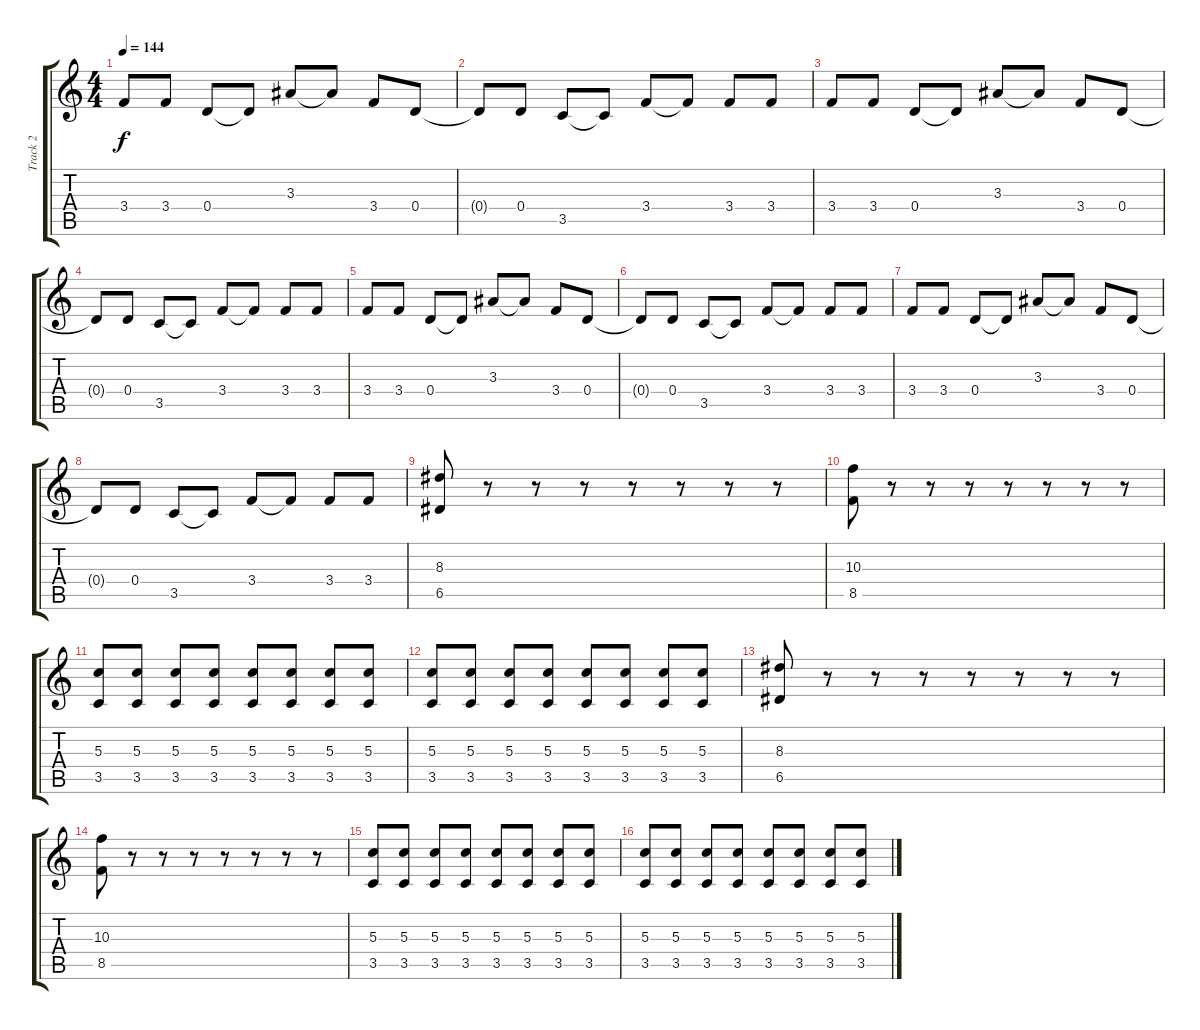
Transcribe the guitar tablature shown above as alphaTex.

\track ("Track 2" "Track 2") {instrument acousticguitarsteel}
\staff {score tabs}
\tuning (E4 B3 G3 D3 A2 E2) {hide}
\ts (4 4)
\tempo 144
\clef g2
\ks c
3.4.8{dy f} 3.4.8 0.4.8 0.4{t}.8 3.3.8 3.3{t}.8 3.4.8 0.4.8 |
0.4{t}.8 0.4.8 3.5.8 3.5{t}.8 3.4.8 3.4{t}.8 3.4.8 3.4.8 |
3.4.8 3.4.8 0.4.8 0.4{t}.8 3.3.8 3.3{t}.8 3.4.8 0.4.8 |
0.4{t}.8 0.4.8 3.5.8 3.5{t}.8 3.4.8 3.4{t}.8 3.4.8 3.4.8 |
3.4.8 3.4.8 0.4.8 0.4{t}.8 3.3.8 3.3{t}.8 3.4.8 0.4.8 |
0.4{t}.8 0.4.8 3.5.8 3.5{t}.8 3.4.8 3.4{t}.8 3.4.8 3.4.8 |
3.4.8 3.4.8 0.4.8 0.4{t}.8 3.3.8 3.3{t}.8 3.4.8 0.4.8 |
0.4{t}.8 0.4.8 3.5.8 3.5{t}.8 3.4.8 3.4{t}.8 3.4.8 3.4.8 |
(8.3 6.5).8 r.8 r.8 r.8 r.8 r.8 r.8 r.8 |
(10.3 8.5).8 r.8 r.8 r.8 r.8 r.8 r.8 r.8 |
(5.3 3.5).8 (5.3 3.5).8 (5.3 3.5).8 (5.3 3.5).8 (5.3 3.5).8 (5.3 3.5).8 (5.3 3.5).8 (5.3 3.5).8 |
(5.3 3.5).8 (5.3 3.5).8 (5.3 3.5).8 (5.3 3.5).8 (5.3 3.5).8 (5.3 3.5).8 (5.3 3.5).8 (5.3 3.5).8 |
(8.3 6.5).8 r.8 r.8 r.8 r.8 r.8 r.8 r.8 |
(10.3 8.5).8 r.8 r.8 r.8 r.8 r.8 r.8 r.8 |
(5.3 3.5).8 (5.3 3.5).8 (5.3 3.5).8 (5.3 3.5).8 (5.3 3.5).8 (5.3 3.5).8 (5.3 3.5).8 (5.3 3.5).8 |
(5.3 3.5).8 (5.3 3.5).8 (5.3 3.5).8 (5.3 3.5).8 (5.3 3.5).8 (5.3 3.5).8 (5.3 3.5).8 (5.3 3.5).8
